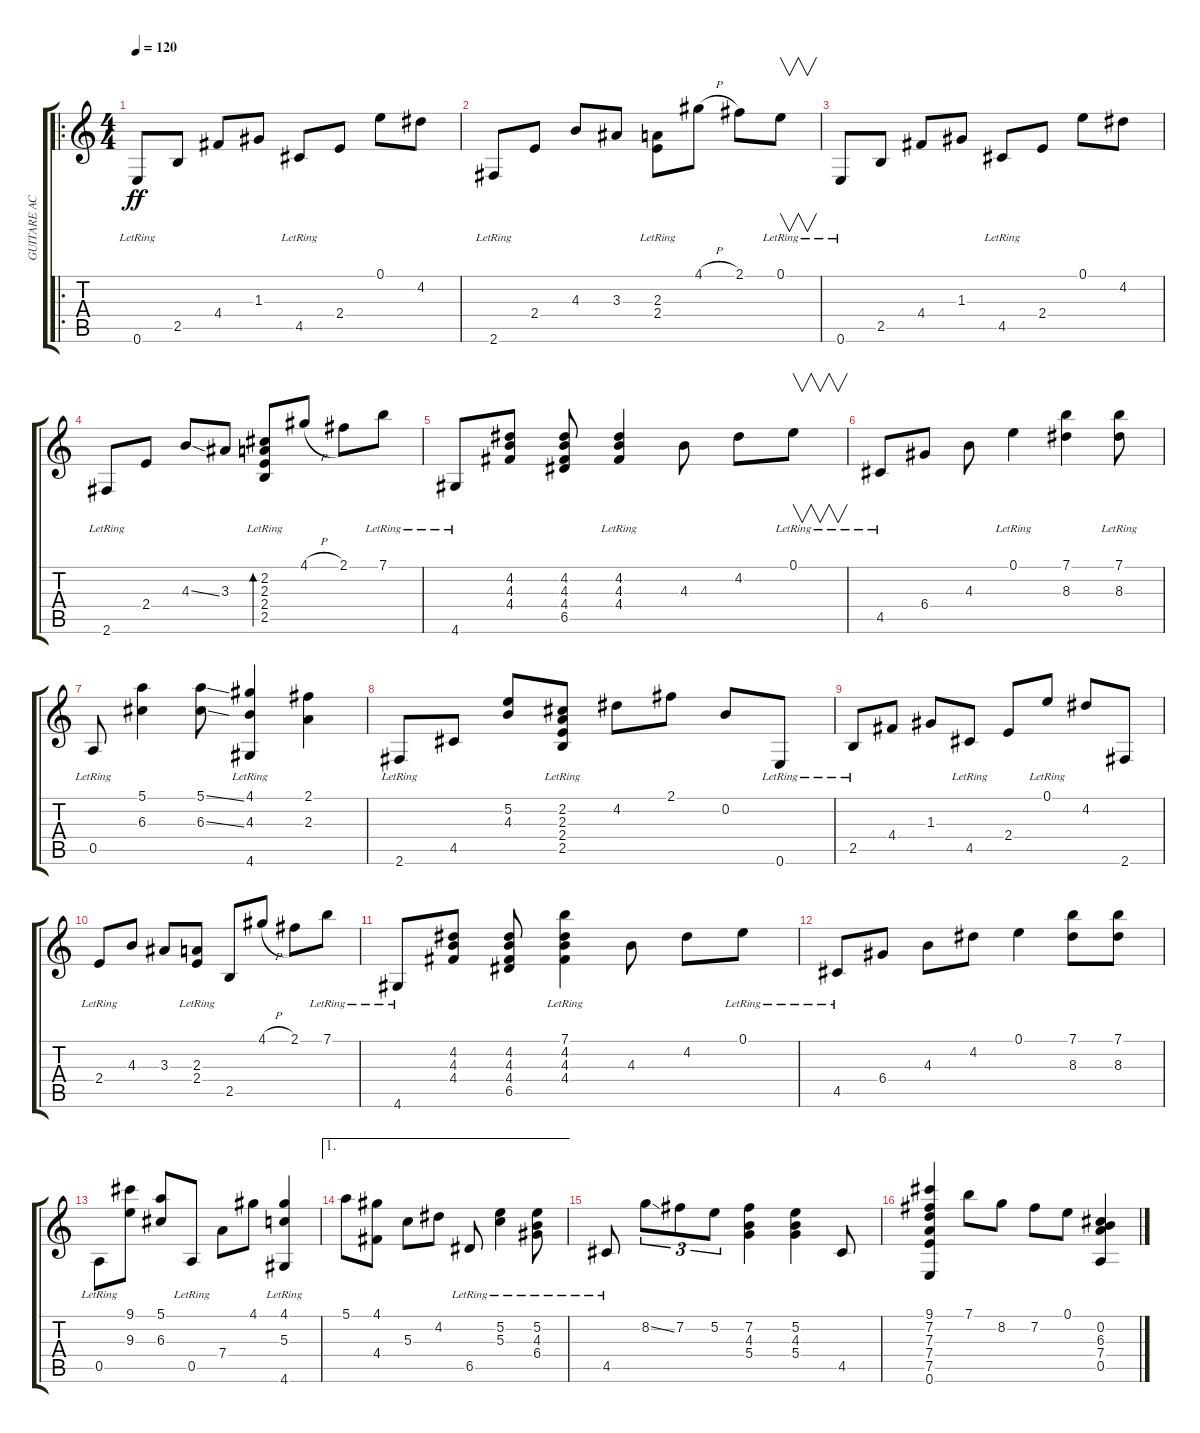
\track ("GUITARE ACIER" "GUITARE AC") {instrument acousticguitarsteel}
\staff {score tabs}
\tuning (E4 B3 G3 D3 A2 E2) {hide}
\ro
\ts (4 4)
\tempo 120
\clef g2
\ks c
0.6{lr}.8{dy ff instrument acousticguitarsteel} 2.5.8 4.4.8 1.3.8 4.5{lr}.8 2.4.8 0.1.8 4.2.8 |
2.6{lr}.8 2.4.8 4.3.8 3.3.8 (2.3 2.4{lr}).8 4.1{h}.8 2.1.8 0.1{lr}.8{v} |
0.6{lr}.8 2.5.8 4.4.8 1.3.8 4.5{lr}.8 2.4.8 0.1.8 4.2.8 |
2.6{lr}.8 2.4.8 4.3{ss}.8 3.3.8 (2.2{lr} 2.3{lr} 2.4 2.5{lr}).8{bd 240} 4.1{h}.8 2.1.8 7.1{lr}.8 |
4.6{lr}.8 (4.2 4.3 4.4).8 (4.2 4.3 4.4 6.5).8 (4.2 4.3 4.4{lr}).4 4.3.8 4.2.8 0.1{lr}.8{v} |
4.5{lr}.8 6.4.8 4.3.8 0.1{lr}.4 (7.1 8.3).4 (7.1{lr} 8.3{lr}).8 |
0.5{lr}.8 (5.1 6.3).4 (5.1{ss} 6.3{ss}).8 (4.1 4.3{lr} 4.6).4 (2.1 2.3).4 |
2.6{lr}.8 4.5.8 (5.2 4.3).8 (2.2{lr} 2.3 2.4 2.5{lr}).8 4.2.8 2.1.8 0.2.8 0.6{lr}.8 |
2.5{lr}.8 4.4.8 1.3.8 4.5{lr}.8 2.4.8 0.1{lr}.8 4.2.8 2.6.8 |
2.4{lr}.8 4.3.8 3.3.8 (2.3 2.4{lr}).8 2.5.8 4.1{h}.8 2.1.8 7.1{lr}.8 |
4.6{lr}.8 (4.2 4.3 4.4).8 (4.2 4.3 4.4 6.5).8 (7.1{lr} 4.2 4.3 4.4).4 4.3.8 4.2.8 0.1{lr}.8 |
4.5{lr}.8 6.4.8 4.3.8 4.2.8 0.1.4 (7.1 8.3).8 (7.1 8.3).8 |
0.5{lr}.8 (9.1 9.3).8 (5.1 6.3).8 0.5{lr}.8 7.4.8 4.1.8 (4.1 5.3 4.6{lr}).4 |
\ae 1
5.1.8 (4.1 4.4).8 5.3.8 4.2.8 6.5{lr}.8 (5.2 5.3{lr}).4 (5.2{lr} 4.3{lr} 6.4).8 |
4.5{lr}.8 8.2{ss}.8{tu (3 2)} 7.2.8{tu (3 2)} 5.2.8{tu (3 2)} (7.2 4.3 5.4).4 (5.2 4.3 5.4).4 4.5.8 |
(9.1 7.2 7.3 7.4 7.5 0.6).4 7.1.8 8.2.8 7.2.8 0.1.8 (0.2 6.3 7.4 0.5).4
